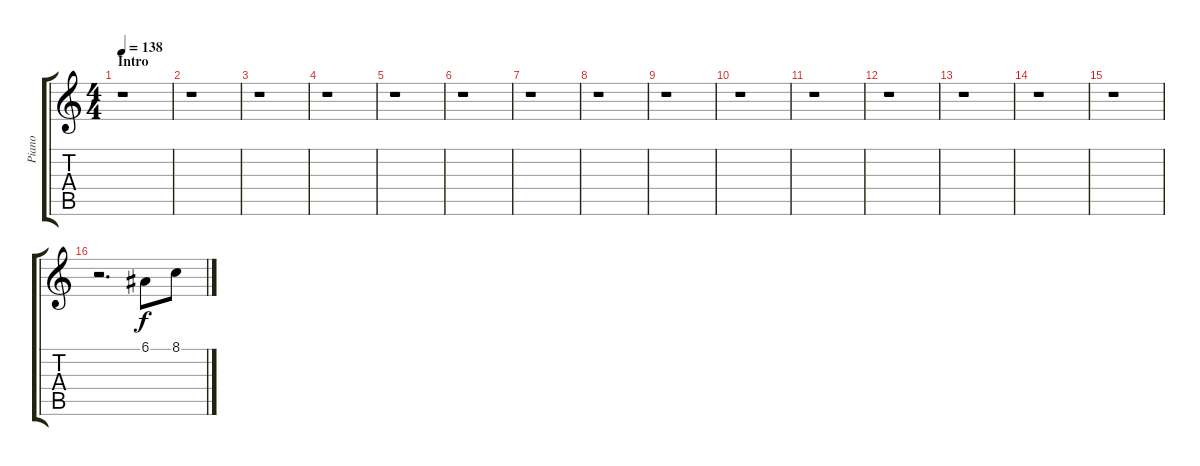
\track ("Piano" "Piano") {instrument brightacousticpiano}
\staff {score tabs}
\tuning (E4 B3 G3 D3 A2 E2) {hide}
\ts (4 4)
\section ("" "Intro ")
\tempo 138
\clef g2
\ks c
r.1{dy f instrument brightacousticpiano} |
r.1 |
r.1 |
r.1 |
r.1 |
r.1 |
r.1 |
r.1 |
r.1 |
r.1 |
r.1 |
r.1 |
r.1 |
r.1 |
r.1 |
r.2{d} 6.1.8 8.1.8
